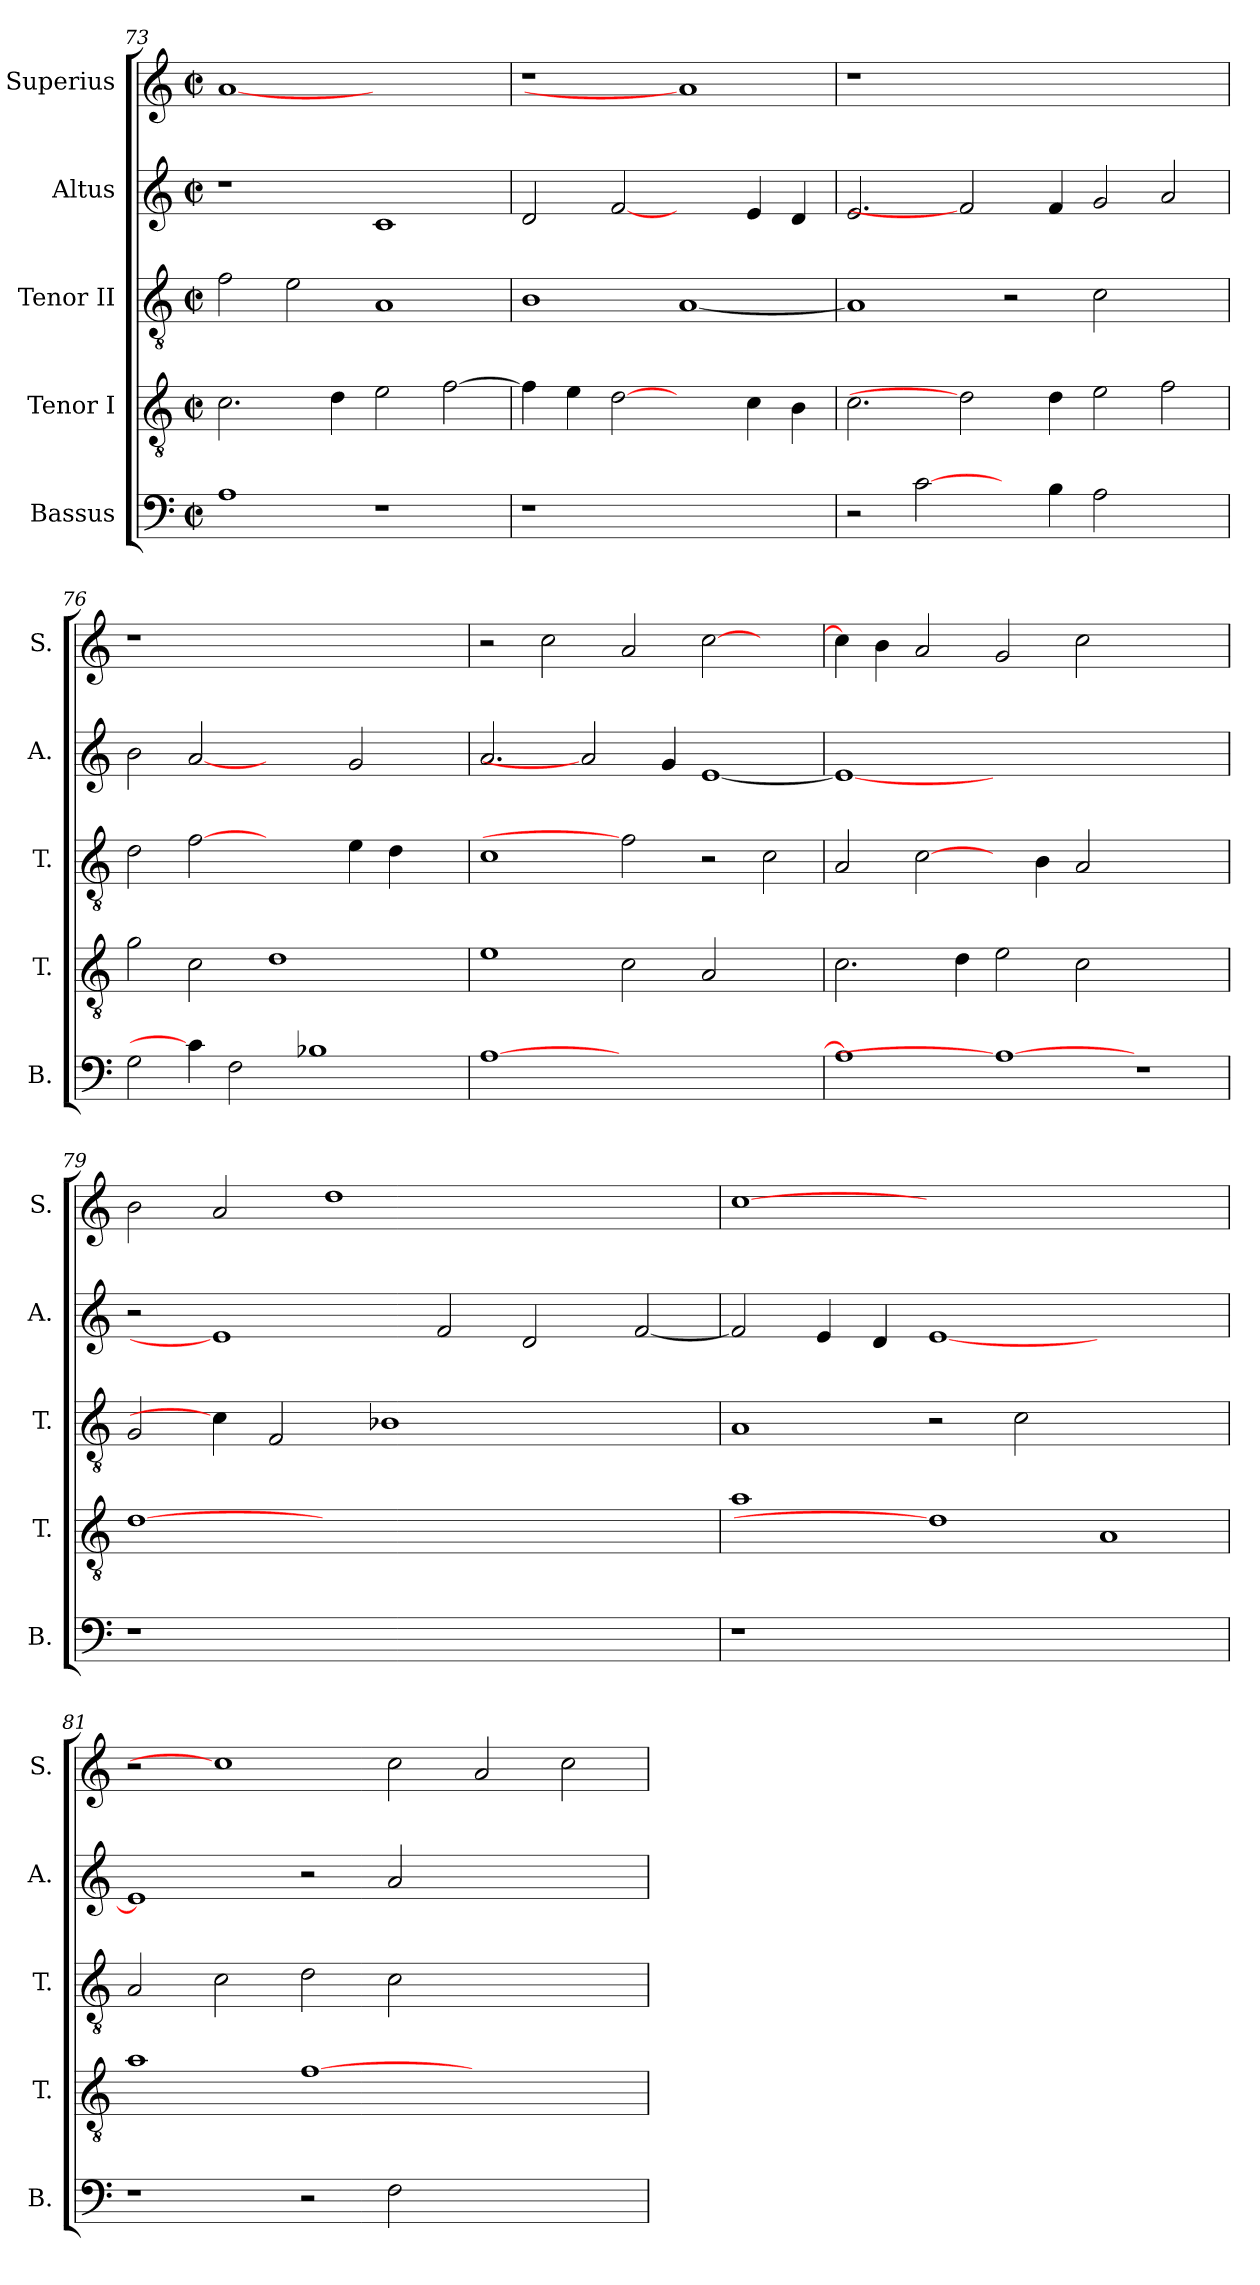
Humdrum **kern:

**kern	**kern	**kern	**kern	**kern
*part5	*part4	*part3	*part2	*part1
*staff5	*staff4	*staff3	*staff2	*staff1
*I"Bassus	*I"Tenor I	*I"Tenor II	*I"Altus	*I"Superius
*I'B.	*I'T.	*I'T.	*I'A.	*I'S.
*clefF4	*clefGv2	*clefGv2	*clefG2	*clefG2
*	*ITrd7c12	*ITrd7c12	*	*
*k[]	*k[]	*k[]	*k[]	*k[]
*C:	*C:	*C:	*C:	*C:
*M2/2	*M2/2	*M2/2	*M2/2	*M2/2
*met(c|)	*met(c|)	*met(c|)	*met(c|)	*met(c|)
=73	=73	=73	=73	=73
1Ai	2.Ci\	2Fi\	1r	[1ai
.	.	2Ei\	.	.
.	4Di\	.	.	.
1r	2Ei\	1AAi	1ci	1ryy
.	[>2Fi\	.	.	.
=74	=74	=74	=74	=74
!LO:N:vis=1	!	!	!	!LO:N:vis=1
1r	4Fi\]	1BBi	2di/	1r
.	4Ei\	.	.	.
.	[2Di	.	[2fi	.
1ryy	2ryy	[<1AAi	2ryy	1ai]
.	4Ci\	.	4ei/	.
.	4BBi\	.	4di/	.
!!LO:PB:g=z
=75	=75	=75	=75	=75
!	!	!	!	!LO:N:vis=1
2r	2.Ci\	1AAi]	2.ei/	1r
[2ci\	.	.	.	.
.	2Di]	.	2fi]	.
4ryy	.	2r	.	1.ryy
4Bi\	4Di\	.	4fi/	.
2Ai\	2Ei\	2Ci\	2gi/	.
2ryy	2Fi\	2ryy	2ai/	.
=76	=76	=76	=76	=76
!	!	!	!	!LO:N:vis=1
2Gi\	2Gi\	2Di\	2bi\	1r
4ci\]	2Ci\	[2Fi	[2ai	.
2Fi\	.	.	.	.
.	1Di	2ryy	2ryy	1ryy
1B-Xi	.	.	.	.
.	.	4Ei\	2gi/	.
.	.	4Di\	.	.
.	4ryy	4ryy	4ryy	4ryy
=77	=77	=77	=77	=77
[>1Ai	1Ei	1Ci	2.ai/	2r
.	.	.	.	2cci\
.	.	.	2ai]	.
1.ryy	2Ci\	2Fi]	.	2ai/
.	.	.	4gi/	.
.	2AAi/	2r	[<1ei	[>2cci\
.	2ryy	2Ci\	.	2ryy
=78	=78	=78	=78	=78
1Ai]	2.Ci\	2AAi/	1ei_<	4cci\]
.	.	.	.	4bi\
.	.	[2Ci\	.	2ai/
.	4Di\	.	.	.
1Ai_	2Ei\	4ryy	0ryy	2gi/
.	.	4BBi\	.	.
.	2Ci\	2AAi/	.	2cci\
1r	1ryy	1ryy	.	1ryy
=79	=79	=79	=79	=79
!LO:N:vis=1	!	!	!	!
1r	[1Di	2GGi/	2r	2bi\
.	.	4Ci\]	1ei]	2ai/
.	.	2FFi/	.	.
0ryy	0ryy	.	.	1ddi
.	.	1BB-Xi	.	.
.	.	.	2fi/	.
.	.	.	2di/	1ryy
.	.	2.ryy	.	.
.	.	.	[<2fi/	.
!!LO:LB:g=z
=80	=80	=80	=80	=80
!LO:N:vis=1	!	!	!	!
1r	1Ai	1AAi	2fi/]	[1cci
.	.	.	4ei/	.
.	.	.	4di/	.
0ryy	1Di]	2r	[<1ei	0ryy
.	.	2Ci\	.	.
.	1AAi	1ryy	1ryy	.
=81	=81	=81	=81	=81
1r	1Ai	2AAi/	1ei]	2r
.	.	2Ci\	.	1cci]
2r	[>1Fi	2Di\	2r	.
2Fi\	.	2Ci\	2ai/	2cci\
1ryy	1ryy	1ryy	1ryy	2ai/
.	.	.	.	2cci\
=	=	=	=	=
*-	*-	*-	*-	*-
